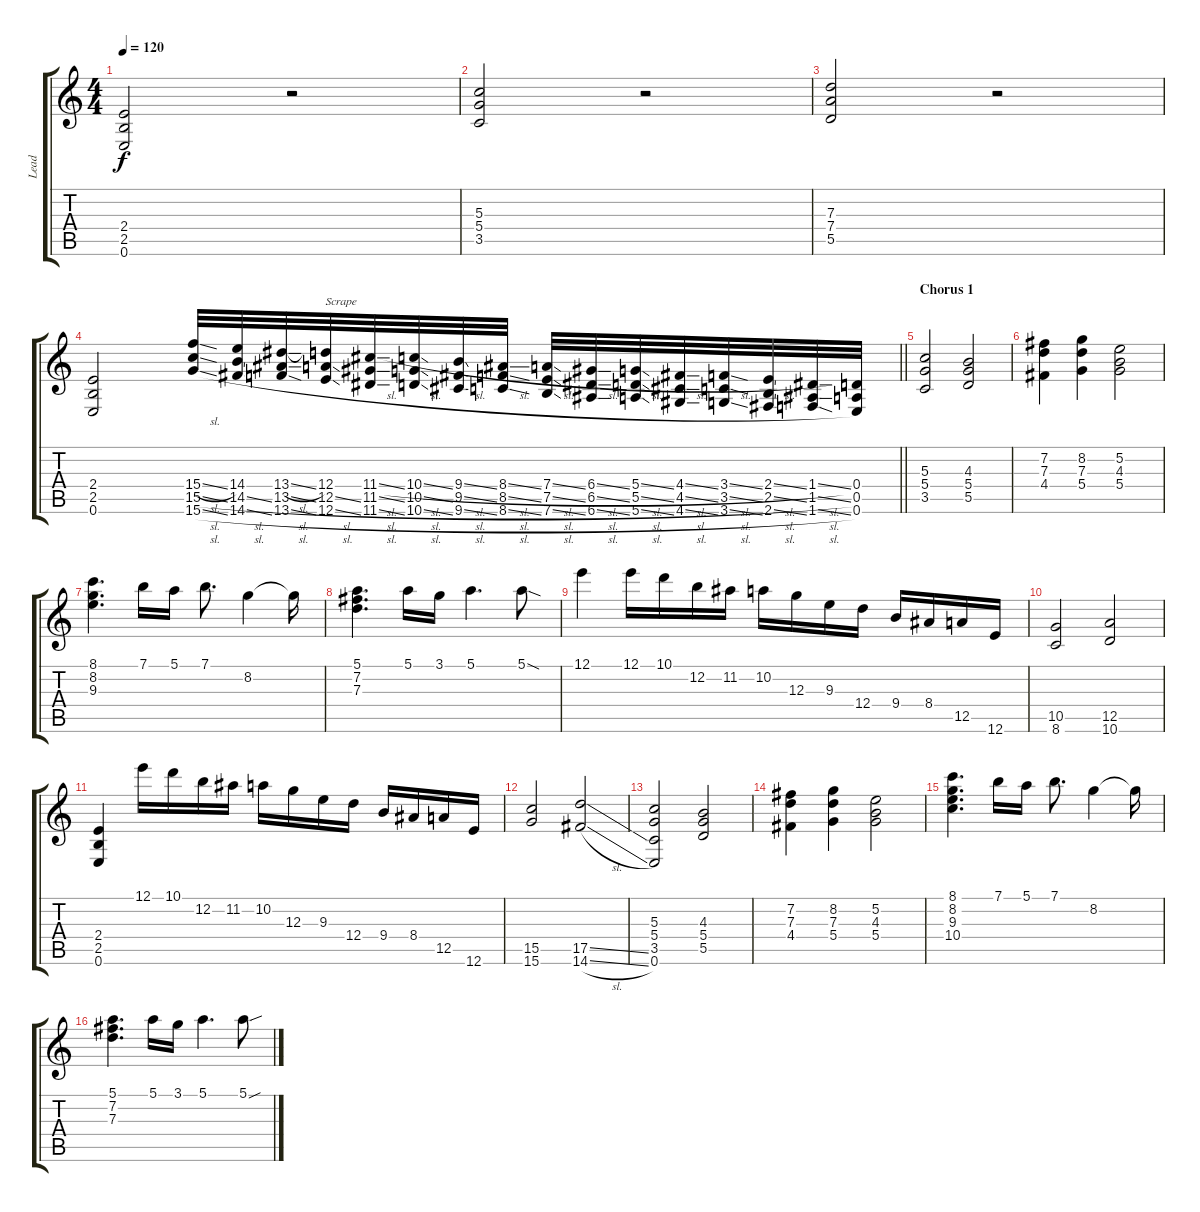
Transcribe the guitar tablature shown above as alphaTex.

\track ("Lead" "Lead") {instrument distortionguitar}
\staff {score tabs}
\tuning (E4 B3 G3 D3 A2 E2) {hide}
\ts (4 4)
\tempo 120
\clef g2
\ks c
(2.4 2.5 0.6).2{dy f} r.2 |
(5.3 5.4 3.5).2 r.2 |
(7.3 7.4 5.5).2 r.2 |
\barLineRight lightlight
(2.4 2.5 0.6).2 (15.4{sl} 15.5{sl} 15.6{sl}).32 (14.4 14.5{sl} 14.6{sl}).32 (13.4{sl} 13.5{sl} 13.6{sl}).32 (12.4 12.5{sl} 12.6{sl}).32{txt "Scrape"} (11.4{sl} 11.5{sl} 11.6{sl}).32 (10.4{sl} 10.5{sl} 10.6{sl}).32 (9.4{sl} 9.5{sl} 9.6{sl}).32 (8.4{sl} 8.5{sl} 8.6{sl}).32 (7.4{sl} 7.5{sl} 7.6{sl}).32 (6.4{sl} 6.5{sl} 6.6{sl}).32 (5.4{sl} 5.5{sl} 5.6{sl}).32 (4.4{sl} 4.5{sl} 4.6{sl}).32 (3.4{sl} 3.5{sl} 3.6{sl}).32 (2.4{sl} 2.5{sl} 2.6{sl}).32 (1.4{sl} 1.5{sl} 1.6{sl}).32 (0.4 0.5 0.6).32 |
\section ("" "Chorus 1")
(5.3 5.4 3.5).2 (4.3 5.4 5.5).2 |
(7.2 7.3 4.4).4 (8.2 7.3 5.4).4 (5.2 4.3 5.4).2 |
(8.1 8.2 9.3).4{d} 7.1.16 5.1.16 7.1.8{d} 8.2.4 8.2{t}.16 |
(5.1 7.2 7.3).4{d} 5.1.16 3.1.16 5.1.4{d} 5.1{sod}.8 |
12.1.4 12.1.16 10.1.16 12.2.16 11.2.16 10.2.16 12.3.16 9.3.16 12.4.16 9.4.16 8.4.16 12.5.16 12.6.16 |
(10.5 8.6).2 (12.5 10.6).2 |
(2.4 2.5 0.6).4 12.1.16 10.1.16 12.2.16 11.2.16 10.2.16 12.3.16 9.3.16 12.4.16 9.4.16 8.4.16 12.5.16 12.6.16 |
(15.5 15.6).2 (17.5{ss} 14.6{sl}).2 |
(5.3 5.4 3.5 0.6).2 (4.3 5.4 5.5).2 |
(7.2 7.3 4.4).4 (8.2 7.3 5.4).4 (5.2 4.3 5.4).2 |
(8.1 8.2 9.3 10.4).4{d} 7.1.16 5.1.16 7.1.8{d} 8.2.4 8.2{t}.16 |
(5.1 7.2 7.3).4{d} 5.1.16 3.1.16 5.1.4{d} 5.1{sou}.8
